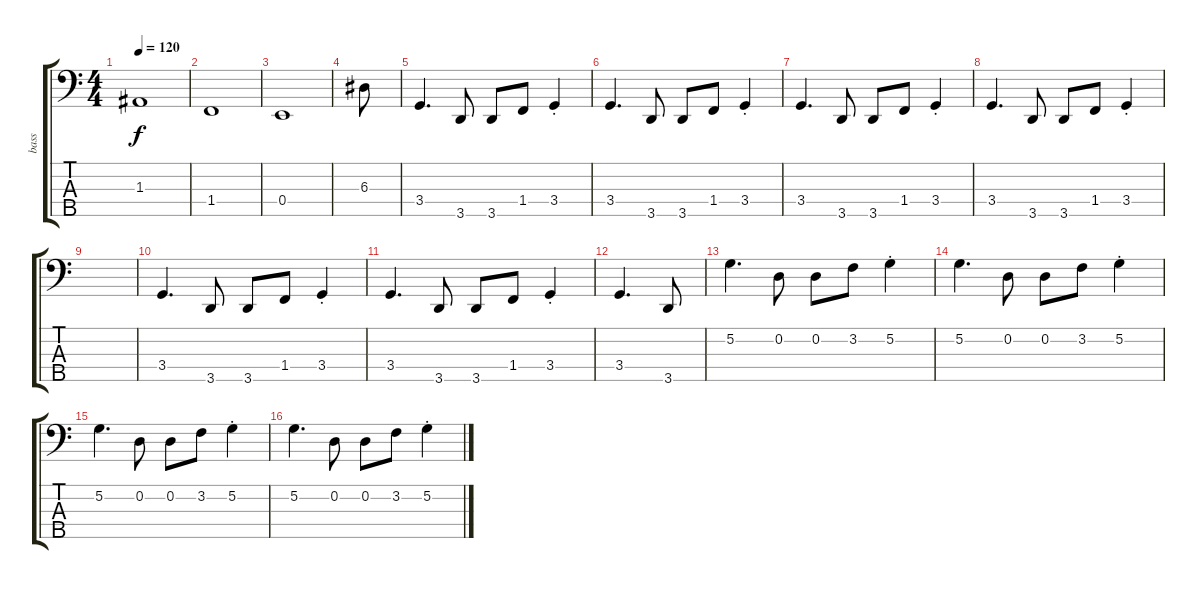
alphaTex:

\track ("bass" "bass") {instrument electricbassfinger}
\staff {score tabs}
\tuning (G2 D2 A1 E1 B0) {hide}
\ts (4 4)
\tempo 120
\clef f4
\ks c
1.3.1{dy f} |
1.4.1 |
0.4.1 |
6.3.8 |
3.4.4{d} 3.5.8 3.5.8 1.4.8 3.4{st}.4 |
3.4.4{d} 3.5.8 3.5.8 1.4.8 3.4{st}.4 |
3.4.4{d} 3.5.8 3.5.8 1.4.8 3.4{st}.4 |
3.4.4{d} 3.5.8 3.5.8 1.4.8 3.4{st}.4 |
|
3.4.4{d} 3.5.8 3.5.8 1.4.8 3.4{st}.4 |
3.4.4{d} 3.5.8 3.5.8 1.4.8 3.4{st}.4 |
3.4.4{d} 3.5.8 |
5.2.4{d} 0.2.8 0.2.8 3.2.8 5.2{st}.4 |
5.2.4{d} 0.2.8 0.2.8 3.2.8 5.2{st}.4 |
5.2.4{d} 0.2.8 0.2.8 3.2.8 5.2{st}.4 |
5.2.4{d} 0.2.8 0.2.8 3.2.8 5.2{st}.4
